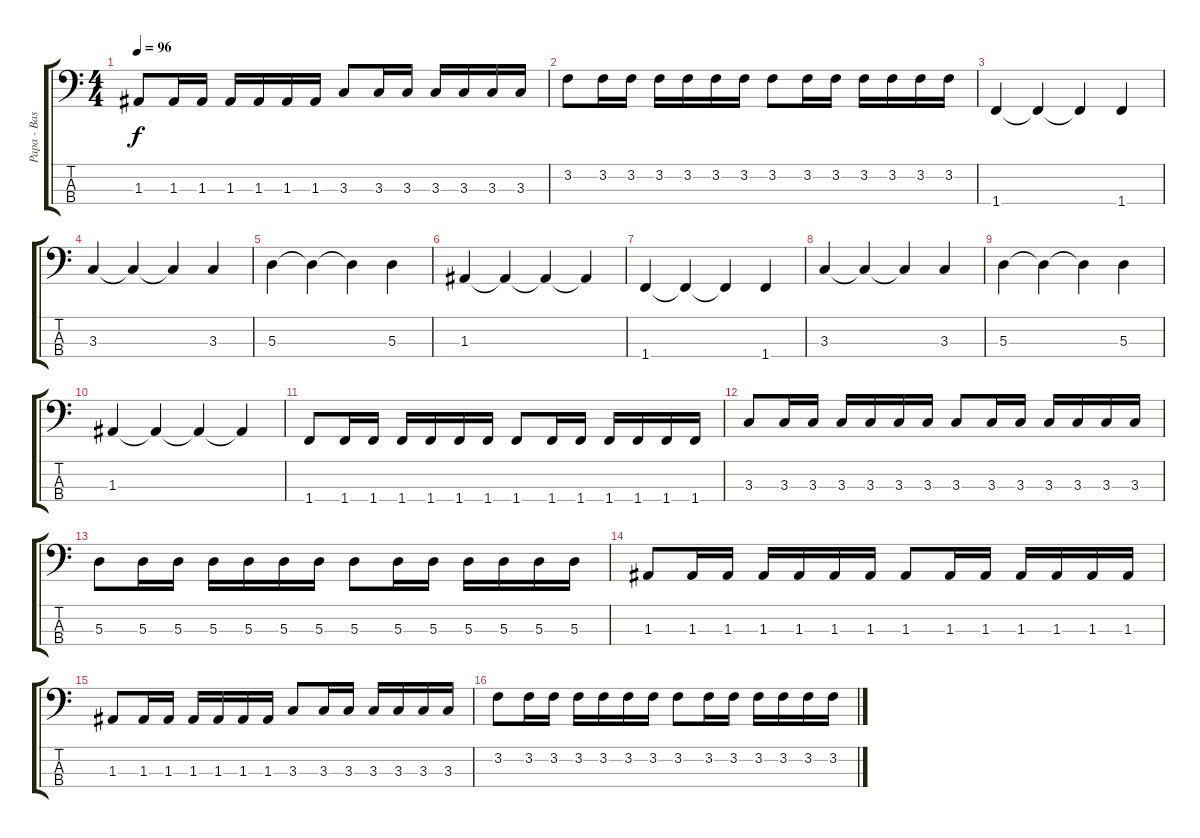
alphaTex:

\track ("Papa - Bass" "Papa - Bas") {instrument electricbassfinger}
\staff {score tabs}
\tuning (G2 D2 A1 E1) {hide}
\ts (4 4)
\tempo 96
\clef f4
\ks c
1.3.8{dy f} 1.3.16 1.3.16 1.3.16 1.3.16 1.3.16 1.3.16 3.3.8 3.3.16 3.3.16 3.3.16 3.3.16 3.3.16 3.3.16 |
3.2.8 3.2.16 3.2.16 3.2.16 3.2.16 3.2.16 3.2.16 3.2.8 3.2.16 3.2.16 3.2.16 3.2.16 3.2.16 3.2.16 |
1.4.4 1.4{t}.4 1.4{t}.4 1.4.4 |
3.3.4 3.3{t}.4 3.3{t}.4 3.3.4 |
5.3.4 5.3{t}.4 5.3{t}.4 5.3.4 |
1.3.4 1.3{t}.4 1.3{t}.4 1.3{t}.4 |
1.4.4 1.4{t}.4 1.4{t}.4 1.4.4 |
3.3.4 3.3{t}.4 3.3{t}.4 3.3.4 |
5.3.4 5.3{t}.4 5.3{t}.4 5.3.4 |
1.3.4 1.3{t}.4 1.3{t}.4 1.3{t}.4 |
1.4.8 1.4.16 1.4.16 1.4.16 1.4.16 1.4.16 1.4.16 1.4.8 1.4.16 1.4.16 1.4.16 1.4.16 1.4.16 1.4.16 |
3.3.8 3.3.16 3.3.16 3.3.16 3.3.16 3.3.16 3.3.16 3.3.8 3.3.16 3.3.16 3.3.16 3.3.16 3.3.16 3.3.16 |
5.3.8 5.3.16 5.3.16 5.3.16 5.3.16 5.3.16 5.3.16 5.3.8 5.3.16 5.3.16 5.3.16 5.3.16 5.3.16 5.3.16 |
1.3.8 1.3.16 1.3.16 1.3.16 1.3.16 1.3.16 1.3.16 1.3.8 1.3.16 1.3.16 1.3.16 1.3.16 1.3.16 1.3.16 |
1.3.8 1.3.16 1.3.16 1.3.16 1.3.16 1.3.16 1.3.16 3.3.8 3.3.16 3.3.16 3.3.16 3.3.16 3.3.16 3.3.16 |
3.2.8 3.2.16 3.2.16 3.2.16 3.2.16 3.2.16 3.2.16 3.2.8 3.2.16 3.2.16 3.2.16 3.2.16 3.2.16 3.2.16
